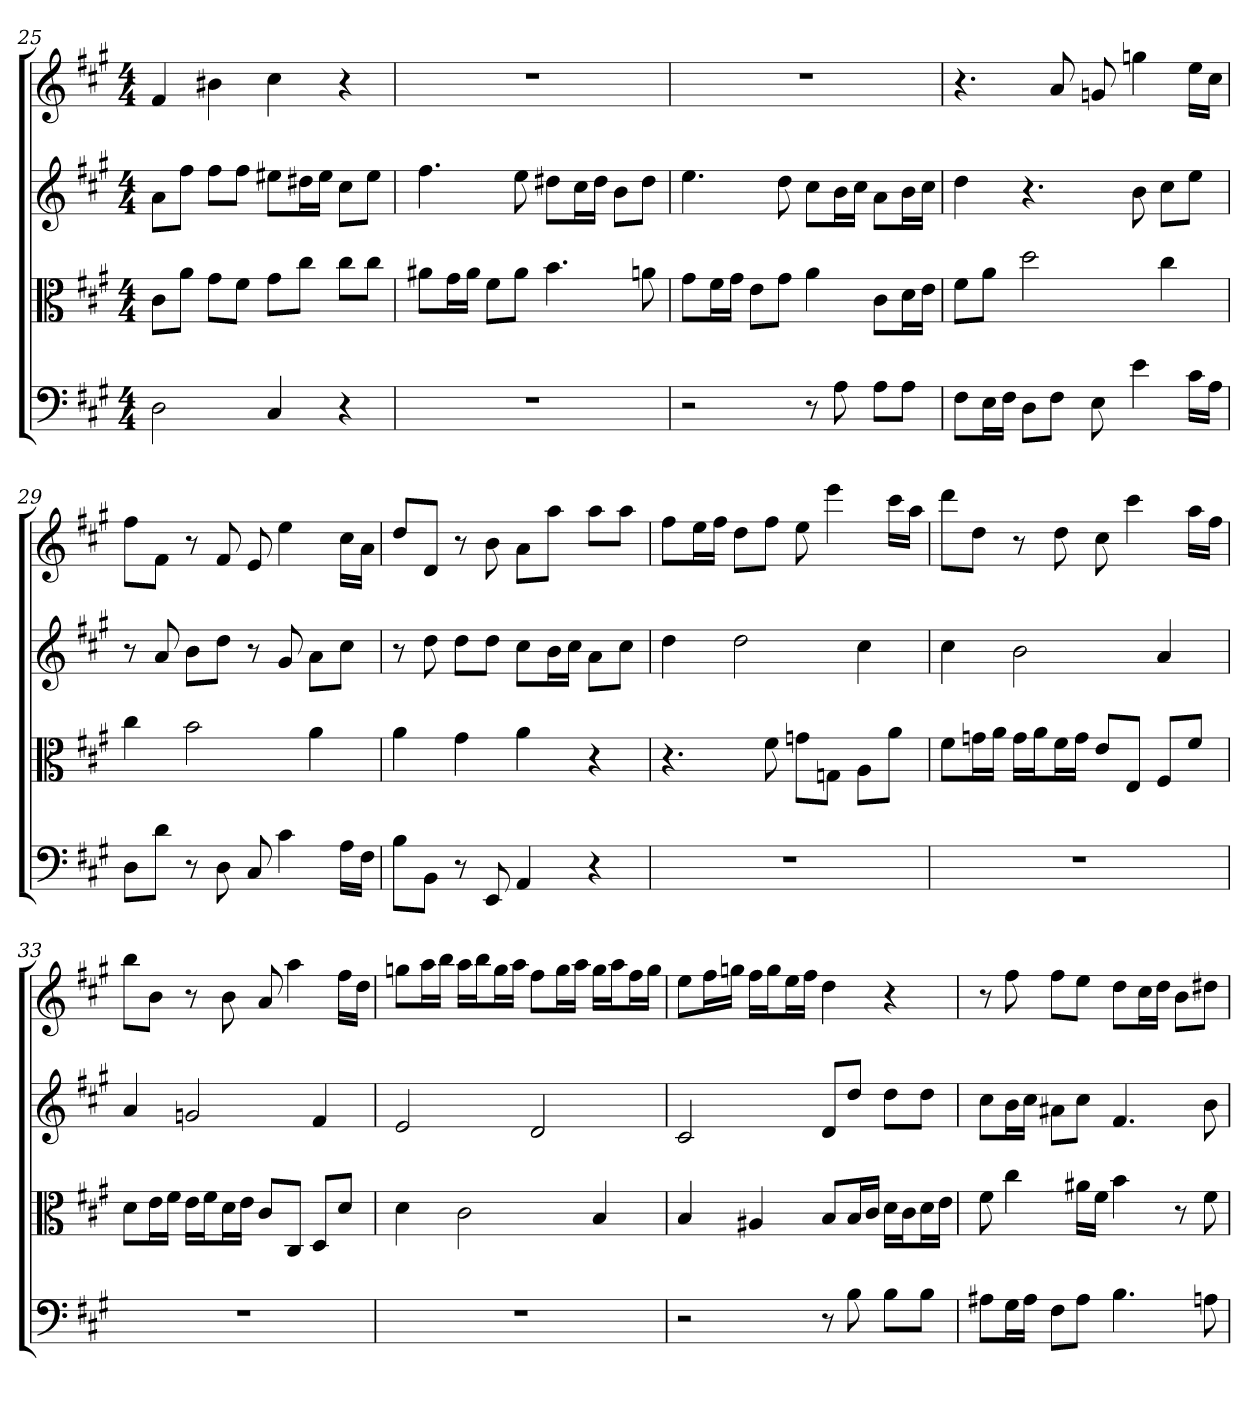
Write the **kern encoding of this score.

**kern	**kern	**kern	**kern
*part4	*part3	*part2	*part1
*staff4	*staff3	*staff2	*staff1
*clefF4	*clefC3	*	*
*k[f#c#g#]	*k[f#c#g#]	*k[f#c#g#]	*k[f#c#g#]
*A:	*A:	*A:	*A:
*M4/4	*M4/4	*M4/4	*M4/4
=25	=25	=25	=25
2D	8c#\L	8aL	4f#
.	8a\J	8ff#J	.
.	8g#\L	8ff#L	4b#X
.	8f#\J	8ff#J	.
4C#	8g#\L	8ee#XL	4cc#
.	8cc#\J	16dd#XL	.
.	.	16ee#JJ	.
4r	8cc#\L	8cc#L	4r
.	8cc#\J	8ee#J	.
=26	=26	=26	=26
1r	8a#X\L	4.ff#	1r
.	16g#\L	.	.
.	16a#\JJ	.	.
.	8f#\L	.	.
.	8a#\J	8ee	.
.	4.b	8dd#XL	.
.	.	16cc#L	.
.	.	16dd#JJ	.
.	.	8bL	.
.	8an	8dd#J	.
=27	=27	=27	=27
2r	8g#\L	4.ee	1r
.	16f#\L	.	.
.	16g#\JJ	.	.
.	8e\L	.	.
.	8g#\J	8dd	.
8r	4a	8cc#L	.
8A	.	16bL	.
.	.	16cc#JJ	.
8A\L	8c#\L	8aL	.
8A\J	16d\L	16bL	.
.	16e\JJ	16cc#JJ	.
=28	=28	=28	=28
8F#\L	8f#\L	4dd	4.r
16E\L	8a\J	.	.
16F#\JJ	.	.	.
8D\L	2dd	4.r	.
8F#\J	.	.	8a
8E	.	.	8gn
4e	.	8b	4ggn
.	4cc#	8cc#L	.
16c#\LL	.	8eeJ	16eeLL
16A\JJ	.	.	16cc#JJ
=29	=29	=29	=29
8D\L	4cc#	8r	8ff#L
8d\J	.	8a	8f#J
8r	2b	8bL	8r
8D	.	8ddJ	8f#
8C#	.	8r	8e
4c#	.	8g#	4ee
.	4a	8aL	.
16A\LL	.	8cc#J	16cc#LL
16F#\JJ	.	.	16aJJ
=30	=30	=30	=30
8B\L	4a	8r	8ddL
8BB\J	.	8dd	8dJ
8r	4g#	8ddL	8r
8EE	.	8ddJ	8b
4AA	4a	8cc#L	8aL
.	.	16bL	8aaJ
.	.	16cc#JJ	.
4r	4r	8aL	8aaL
.	.	8cc#J	8aaJ
=31	=31	=31	=31
1r	4.r	4dd	8ff#L
.	.	.	16eeL
.	.	.	16ff#JJ
.	.	2dd	8ddL
.	8f#	.	8ff#J
.	8gn\L	.	8ee
.	8Gn\J	.	4eee
.	8A\L	4cc#	.
.	8a\J	.	16ccc#LL
.	.	.	16aaJJ
=32	=32	=32	=32
1r	8f#\L	4cc#	8dddL
.	16gn\L	.	8ddJ
.	16a\JJ	.	.
.	16g\LL	2b	8r
.	16a\J	.	.
.	16f#\L	.	8dd
.	16g\JJ	.	.
.	8e/L	.	8cc#
.	8E/J	.	4ccc#
.	8F#/L	4a	.
.	8f#/J	.	16aaLL
.	.	.	16ff#JJ
=33	=33	=33	=33
1r	8d\L	4a	8bbL
.	16e\L	.	8bJ
.	16f#\JJ	.	.
.	16e\LL	2gn	8r
.	16f#\J	.	.
.	16d\L	.	8b
.	16e\JJ	.	.
.	8c#/L	.	8a
.	8C#/J	.	4aa
.	8D/L	4f#	.
.	8d/J	.	16ff#LL
.	.	.	16ddJJ
=34	=34	=34	=34
1r	4d	2e	8ggnL
.	.	.	16aaL
.	.	.	16bbJJ
.	2c#	.	16aaLL
.	.	.	16bbJ
.	.	.	16ggL
.	.	.	16aaJJ
.	.	2d	8ff#L
.	.	.	16ggL
.	.	.	16aaJJ
.	4B	.	16ggLL
.	.	.	16aaJ
.	.	.	16ff#L
.	.	.	16ggJJ
=35	=35	=35	=35
2r	4B	2c#	8eeL
.	.	.	16ff#L
.	.	.	16ggnJJ
.	4A#X	.	16ff#LL
.	.	.	16ggJ
.	.	.	16eeL
.	.	.	16ff#JJ
8r	8B/L	8dL	4dd
8B	16B/L	8ddJ	.
.	16c#/JJ	.	.
8B\L	16d\LL	8ddL	4r
.	16c#\J	.	.
8B\J	16d\L	8ddJ	.
.	16e\JJ	.	.
=36	=36	=36	=36
8A#X\L	8f#	8cc#L	8r
16G#\L	4cc#	16bL	8ff#
16A#\JJ	.	16cc#JJ	.
8F#\L	.	8a#XL	8ff#L
8A#\J	16a#X\LL	8cc#J	8eeJ
.	16f#\JJ	.	.
4.B	4b	4.f#	8ddL
.	.	.	16cc#L
.	.	.	16ddJJ
.	8r	.	8bL
8An	8f#	8b	8dd#XJ
=	=	=	=
*-	*-	*-	*-
